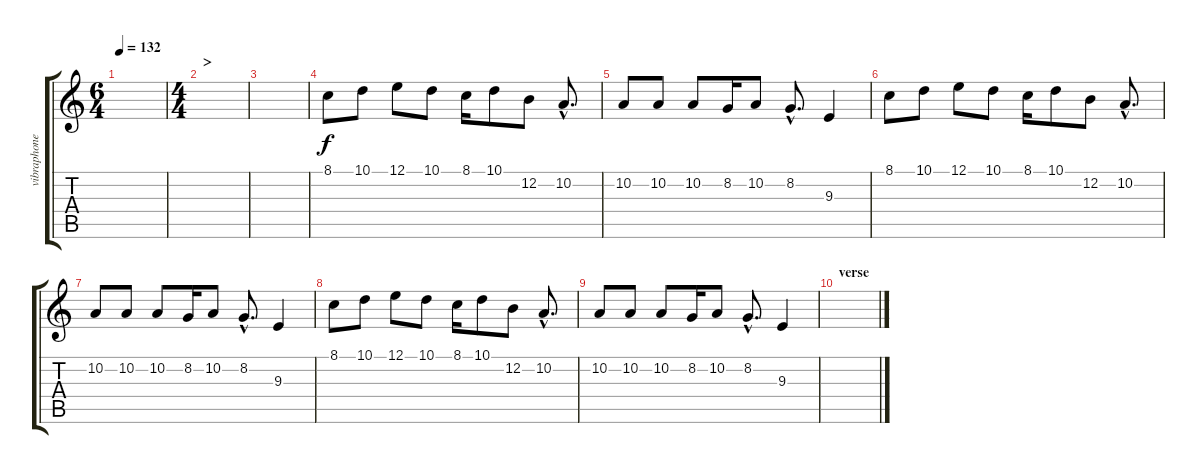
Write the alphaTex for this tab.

\track ("vibraphone" "vibraphone") {instrument vibraphone}
\staff {score tabs}
\tuning (E4 B3 G3 D3 A2 E2) {hide}
\ts (6 4)
\tempo 132
\clef g2
\ks c
|
\ts (4 4)
\section ("" ">")
|
|
8.1.8 10.1.8 12.1.8 10.1.8 8.1.16 10.1.8 12.2.8 10.2{hac}.8{d} |
10.2.8 10.2.8 10.2.8 8.2.16 10.2.8 8.2{hac}.8{d} 9.3.4 |
8.1.8 10.1.8 12.1.8 10.1.8 8.1.16 10.1.8 12.2.8 10.2{hac}.8{d} |
10.2.8 10.2.8 10.2.8 8.2.16 10.2.8 8.2{hac}.8{d} 9.3.4 |
8.1.8 10.1.8 12.1.8 10.1.8 8.1.16 10.1.8 12.2.8 10.2{hac}.8{d} |
10.2.8 10.2.8 10.2.8 8.2.16 10.2.8 8.2{hac}.8{d} 9.3.4 |
\section ("" "verse")
